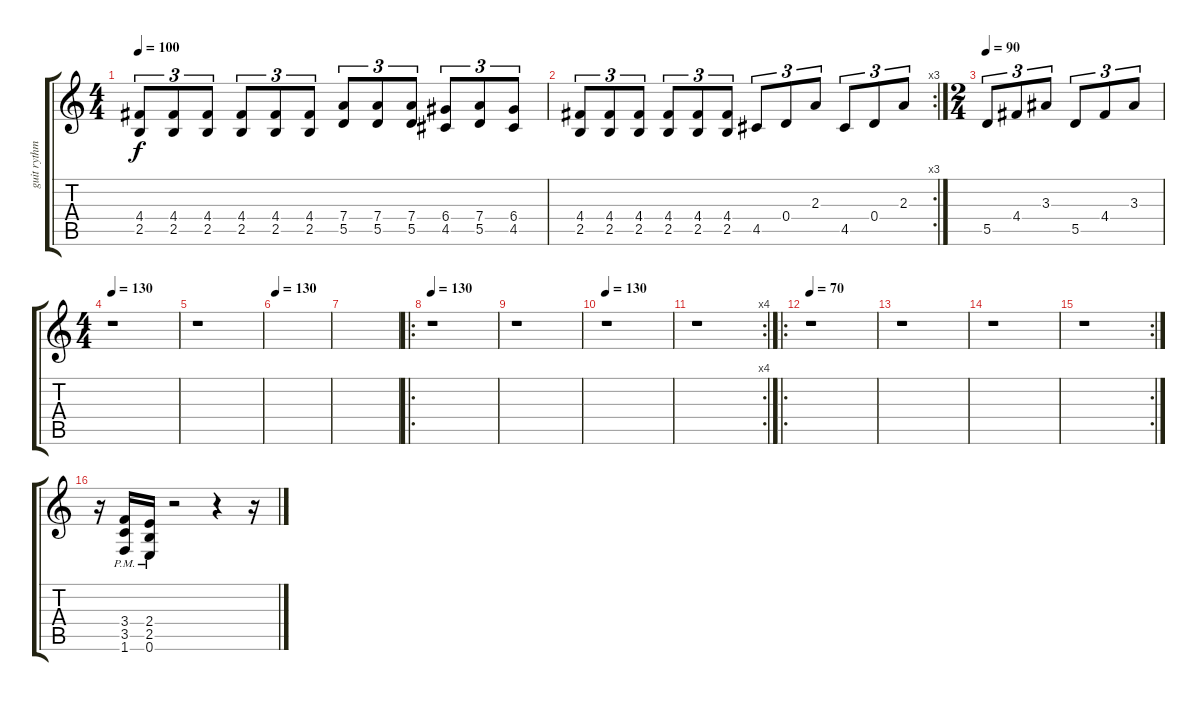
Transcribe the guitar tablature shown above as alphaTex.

\track ("guit rythm" "guit rythm") {instrument distortionguitar}
\staff {score tabs}
\tuning (E4 B3 G3 D3 A2 E2) {hide}
\ts (4 4)
\tempo 100
\clef g2
\ks c
(4.4 2.5).8{tu (3 2) dy f} (4.4 2.5).8{tu (3 2)} (4.4 2.5).8{tu (3 2)} (4.4 2.5).8{tu (3 2)} (4.4 2.5).8{tu (3 2)} (4.4 2.5).8{tu (3 2)} (7.4 5.5).8{tu (3 2)} (7.4 5.5).8{tu (3 2)} (7.4 5.5).8{tu (3 2)} (6.4 4.5).8{tu (3 2)} (7.4 5.5).8{tu (3 2)} (6.4 4.5).8{tu (3 2)} |
\rc 3
(4.4 2.5).8{tu (3 2)} (4.4 2.5).8{tu (3 2)} (4.4 2.5).8{tu (3 2)} (4.4 2.5).8{tu (3 2)} (4.4 2.5).8{tu (3 2)} (4.4 2.5).8{tu (3 2)} 4.5.8{tu (3 2)} 0.4.8{tu (3 2)} 2.3.8{tu (3 2)} 4.5.8{tu (3 2)} 0.4.8{tu (3 2)} 2.3.8{tu (3 2)} |
\ts (2 4)
\tempo 90
5.5.8{tu (3 2)} 4.4.8{tu (3 2)} 3.3.8{tu (3 2)} 5.5.8{tu (3 2)} 4.4.8{tu (3 2)} 3.3.8{tu (3 2)} |
\ts (4 4)
\tempo 130
r.1 |
r.1 |
\tempo 130
|
|
\ro
\tempo 130
r.1 |
r.1 |
\tempo 130
r.1 |
\rc 4
r.1 |
\ro
\tempo 70
r.1 |
r.1 |
r.1 |
\rc 2
r.1 |
r.16 (3.4{pm} 3.5{pm} 1.6{pm}).16 (2.4{pm} 2.5{pm} 0.6{pm}).16 r.2 r.4 r.16
